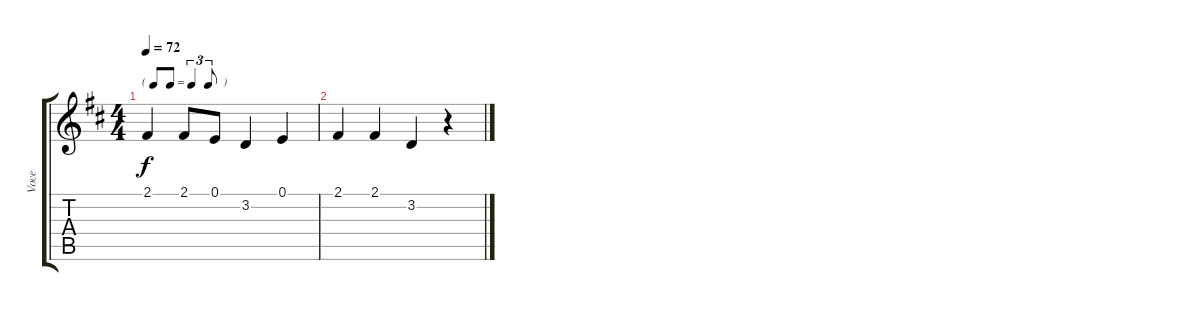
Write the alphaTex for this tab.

\track ("Voce" "Voce") {instrument clarinet}
\staff {score tabs}
\tuning (E4 B3 G3 D3 A2 E2) {hide}
\ts (4 4)
\tf triplet8th
\tempo 72
\clef g2
\ks d
2.1.4{dy f} 2.1.8 0.1.8 3.2.4 0.1.4 |
2.1.4 2.1.4 3.2.4 r.4
